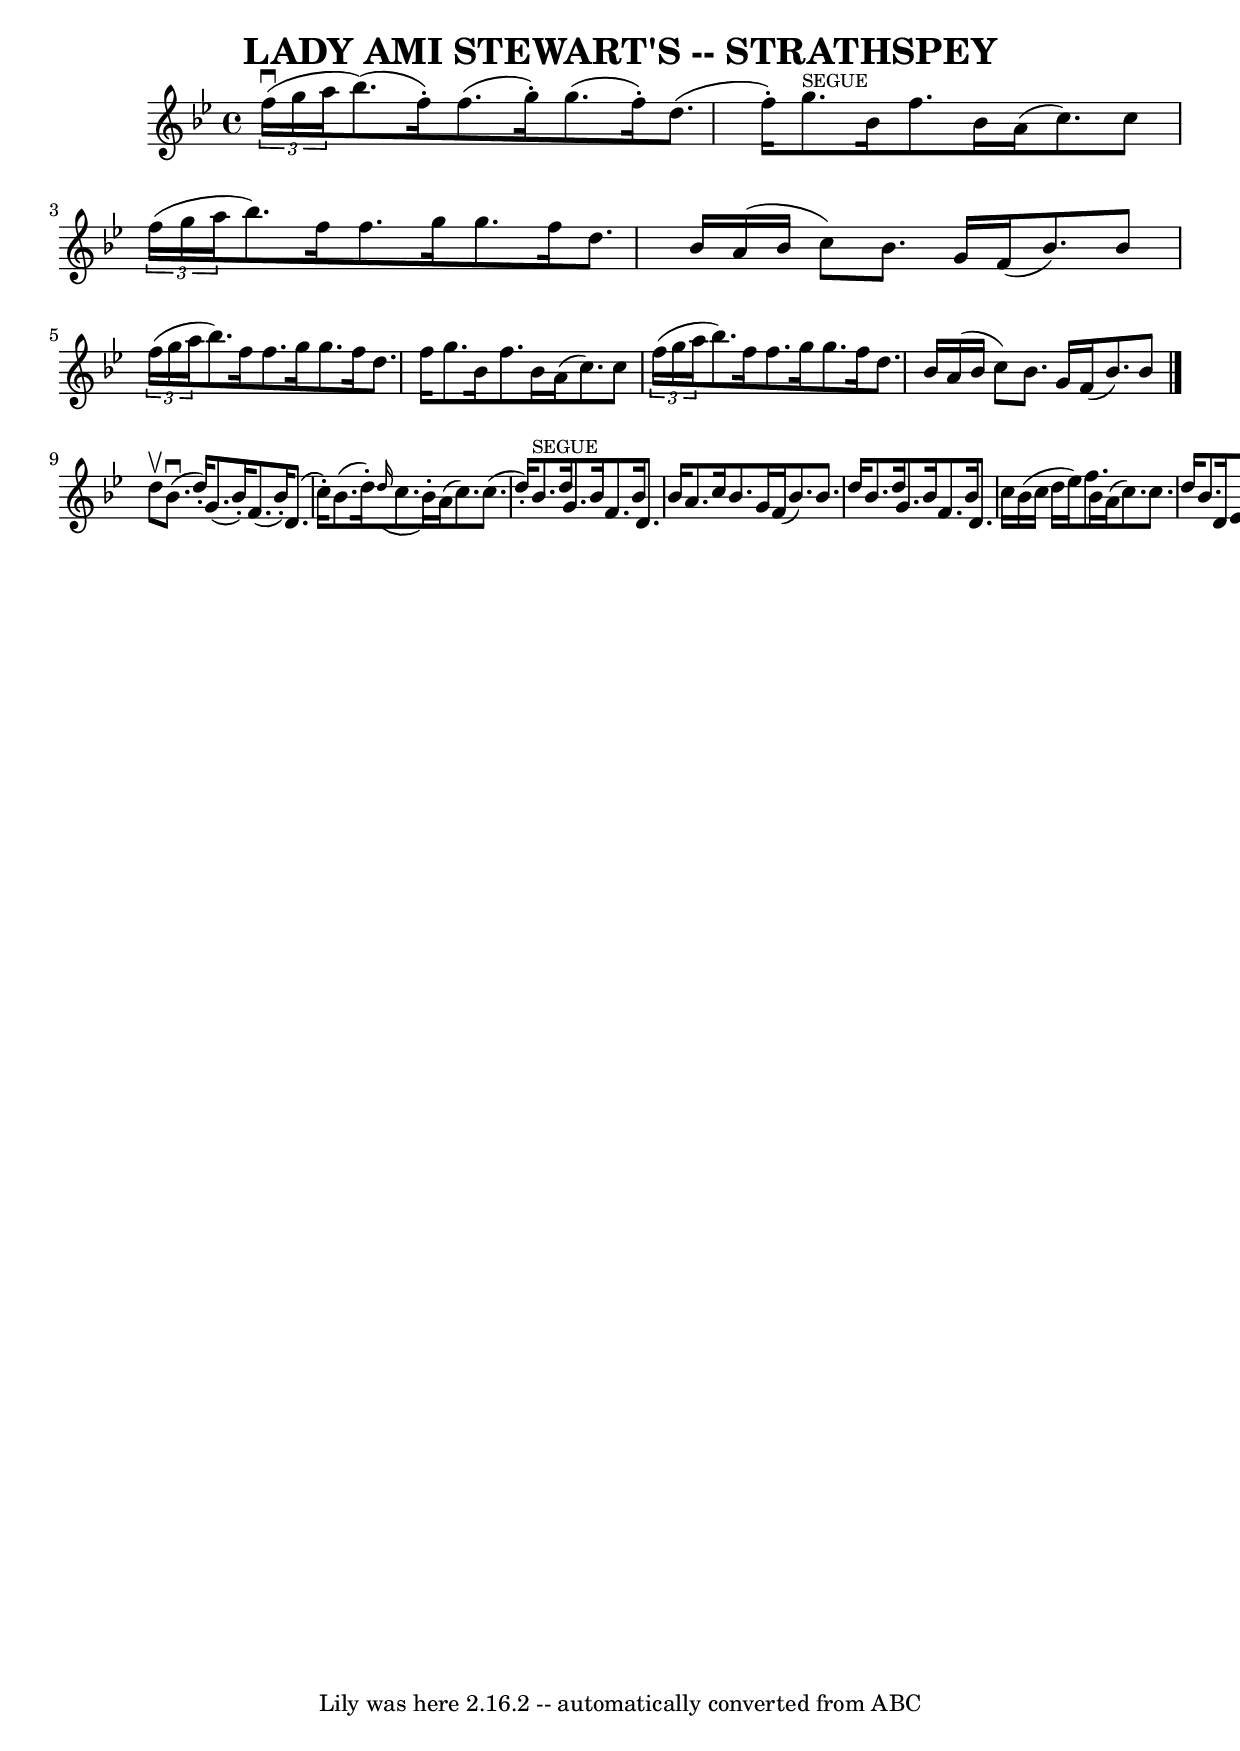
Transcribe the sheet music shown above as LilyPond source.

\version "2.7.40"
\include "Mammoth.ily"
\header {
	%% book = "Ryan's Mammoth Collection of Fiddle Tunes"
	crossRefNumber = "1"
	footnotes = ""
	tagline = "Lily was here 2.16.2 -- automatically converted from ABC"
	title = "LADY AMI STEWART'S -- STRATHSPEY"
}
voicedefault =  {


 \override Staff.TimeSignature #'style = #'C
 \time 4/4 \key bes \major     \times 2/3 { f''16 (^\downbow g''16 a''16 
 }       |
 bes''8. () f''16 -.) f''8. (g''16 -.) g''8. 
(f''16 -.) d''8. (f''16 -.)   |
 g''8.^\segue bes'16  
 f''8. bes'16 a'16 (c''8.) c''8    \times 2/3 { f''16 (
g''16 a''16  }       |
 bes''8.) f''16 f''8. g''16    
g''8. f''16 d''8. bes'16    |
 a'16 (bes'16 c''8)   
bes'8. g'16 f'16 (bes'8.) bes'8    \times 2/3 { f''16 (g''16 
 a''16  }   |
     |
 bes''8.) f''16 f''8. g''16    
g''8. f''16 d''8. f''16    |
 g''8. bes'16 f''8.    
bes'16 a'16 (c''8.) c''8    \times 2/3 { f''16 (g''16 a''16  
}       |
 bes''8.) f''16 f''8. g''16 g''8. f''16    
d''8. bes'16    |
 a'16 (bes'16 c''8) bes'8. g'16    
f'16 (bes'8.) bes'8    \bar "|." d''8^\upbow       |
     
bes'8. (^\downbow d''16 -.) g'8. (bes'16 -.) f'8. (bes'16 -.) 
 d'8. (c''16 -.)   |
 bes'8. (d''16 -.)   \grace { d''16 
(} c''8. bes'16 -.) a'16 (c''8.) c''8. (d''16 -.)       
|
 bes'8.^\segue d''16 g'8. bes'16 f'8. bes'16    
d'8. bes'16    |
 a'8. c''16 bes'8. g'16 f'16 (bes'8. 
) bes'8. d''16    |
     |
 bes'8. d''16 g'8.    
bes'16 f'8. bes'16 d'8. c''16    |
 bes'16 (c''16    
d''16 ees''16) f''8. bes'16 a'16 (c''8.) c''8. d''16   
     |
 bes'8. d'16 ees'8. f'16 g'8. a'16 bes'8.    
g''16    |
 f''8. bes'16 a'8. g'16 f'16 (bes'8.)   
bes'8    \bar "|."   
}

\score{
    <<

	\context Staff="default"
	{
	    \voicedefault 
	}

    >>
	\layout {
	}
	\midi {}
}
